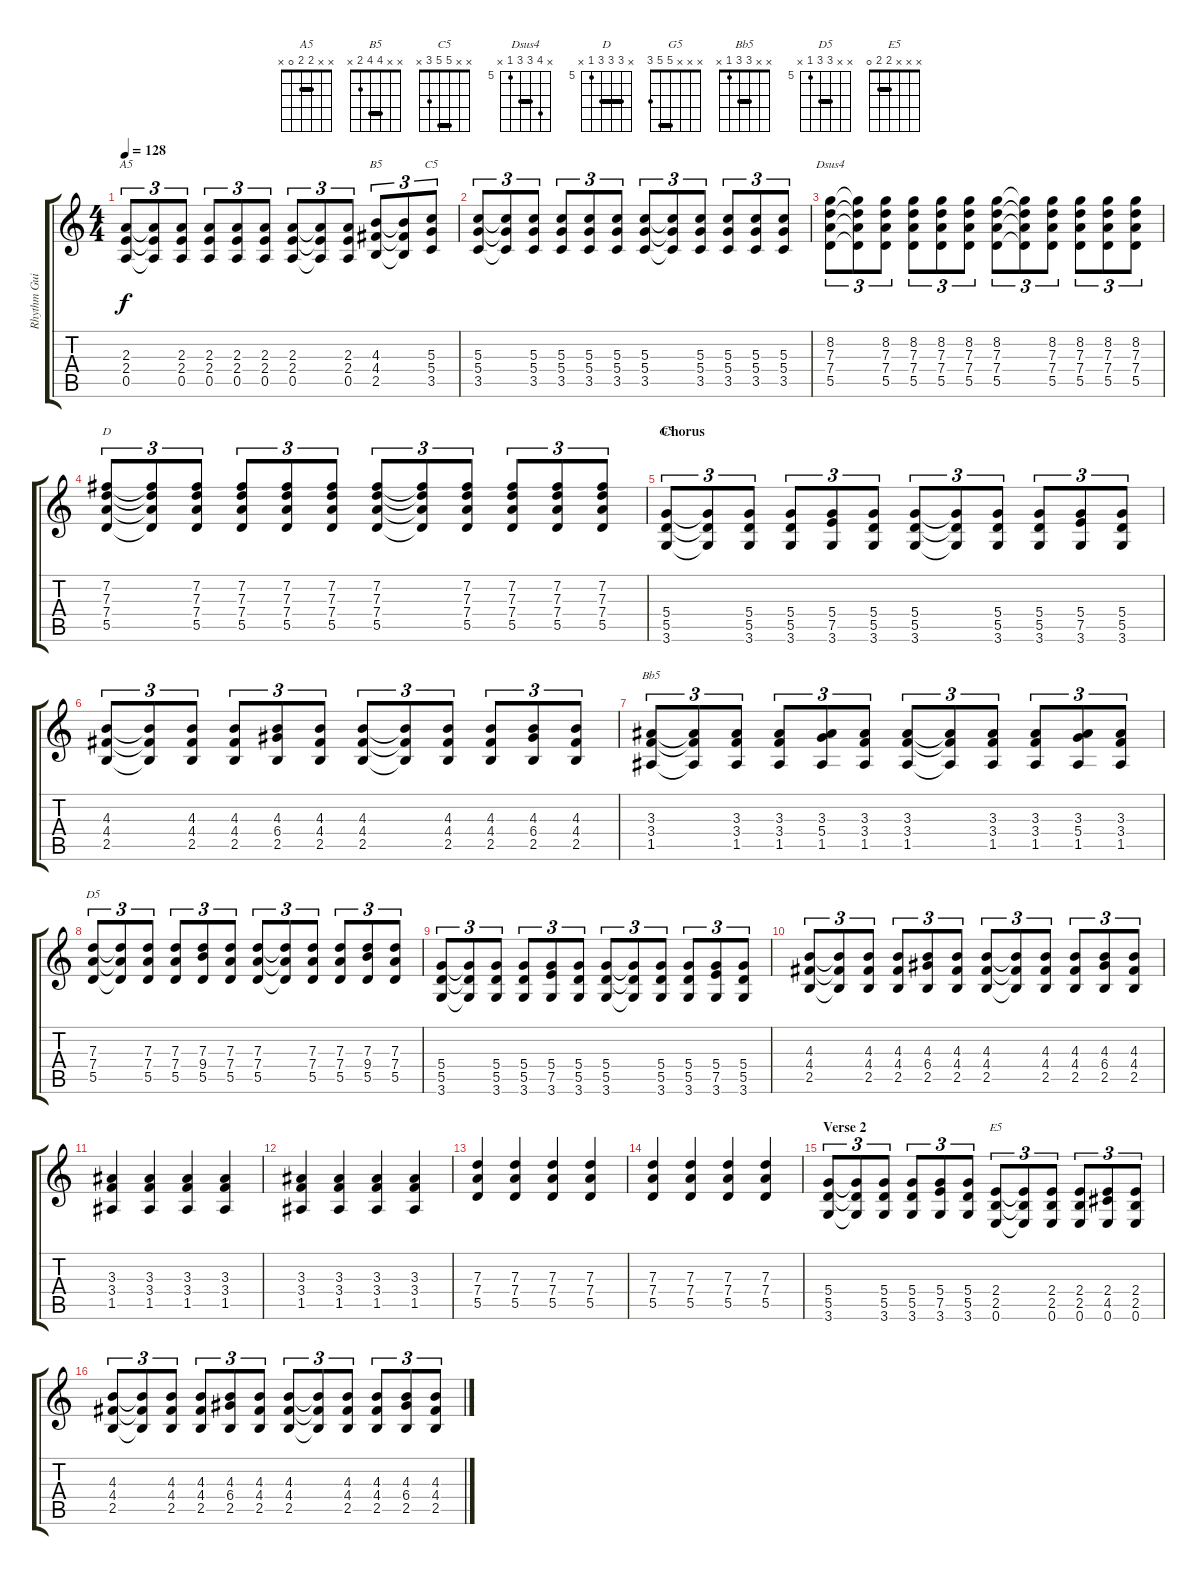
\track ("Rhythm Guitar" "Rhythm Gui") {instrument overdrivenguitar}
\staff {score tabs}
\tuning (E4 B3 G3 D3 A2 E2) {hide}
\chord ("A5" x x 2 2 0 x) {barre 2}
\chord ("B5" x x 4 4 2 x) {barre 4}
\chord ("C5" x x 5 5 3 x) {barre 5}
\chord ("Dsus4" x 8 7 7 5 x) {firstfret 5 barre 7}
\chord ("D" x 7 7 7 5 x) {firstfret 5 barre 7}
\chord ("G5" x x x 5 5 3) {barre 5}
\chord ("Bb5" x x 3 3 1 x) {barre 3}
\chord ("D5" x x 7 7 5 x) {firstfret 5 barre 7}
\chord ("E5" x x x 2 2 0) {barre 2}
\ts (4 4)
\tempo 128
\clef g2
\ks c
(2.3 2.4 0.5).8{tu (3 2) ch "A5" dy f} (2.3{t} 2.4{t} 0.5{t}).8{tu (3 2)} (2.3 2.4 0.5).8{tu (3 2)} (2.3 2.4 0.5).8{tu (3 2)} (2.3 2.4 0.5).8{tu (3 2)} (2.3 2.4 0.5).8{tu (3 2)} (2.3 2.4 0.5).8{tu (3 2)} (2.3{t} 2.4{t} 0.5{t}).8{tu (3 2)} (2.3 2.4 0.5).8{tu (3 2)} (4.3 4.4 2.5).8{tu (3 2) ch "B5"} (4.3{t} 4.4{t} 2.5{t}).8{tu (3 2)} (5.3 5.4 3.5).8{tu (3 2) ch "C5"} |
(5.3 5.4 3.5).8{tu (3 2)} (5.3{t} 5.4{t} 3.5{t}).8{tu (3 2)} (5.3 5.4 3.5).8{tu (3 2)} (5.3 5.4 3.5).8{tu (3 2)} (5.3 5.4 3.5).8{tu (3 2)} (5.3 5.4 3.5).8{tu (3 2)} (5.3 5.4 3.5).8{tu (3 2)} (5.3{t} 5.4{t} 3.5{t}).8{tu (3 2)} (5.3 5.4 3.5).8{tu (3 2)} (5.3 5.4 3.5).8{tu (3 2)} (5.3 5.4 3.5).8{tu (3 2)} (5.3 5.4 3.5).8{tu (3 2)} |
(8.2 7.3 7.4 5.5).8{tu (3 2) ch "Dsus4"} (8.2{t} 7.3{t} 7.4{t} 5.5{t}).8{tu (3 2)} (8.2 7.3 7.4 5.5).8{tu (3 2)} (8.2 7.3 7.4 5.5).8{tu (3 2)} (8.2 7.3 7.4 5.5).8{tu (3 2)} (8.2 7.3 7.4 5.5).8{tu (3 2)} (8.2 7.3 7.4 5.5).8{tu (3 2)} (8.2{t} 7.3{t} 7.4{t} 5.5{t}).8{tu (3 2)} (8.2 7.3 7.4 5.5).8{tu (3 2)} (8.2 7.3 7.4 5.5).8{tu (3 2)} (8.2 7.3 7.4 5.5).8{tu (3 2)} (8.2 7.3 7.4 5.5).8{tu (3 2)} |
(7.2 7.3 7.4 5.5).8{tu (3 2) ch "D"} (7.2{t} 7.3{t} 7.4{t} 5.5{t}).8{tu (3 2)} (7.2 7.3 7.4 5.5).8{tu (3 2)} (7.2 7.3 7.4 5.5).8{tu (3 2)} (7.2 7.3 7.4 5.5).8{tu (3 2)} (7.2 7.3 7.4 5.5).8{tu (3 2)} (7.2 7.3 7.4 5.5).8{tu (3 2)} (7.2{t} 7.3{t} 7.4{t} 5.5{t}).8{tu (3 2)} (7.2 7.3 7.4 5.5).8{tu (3 2)} (7.2 7.3 7.4 5.5).8{tu (3 2)} (7.2 7.3 7.4 5.5).8{tu (3 2)} (7.2 7.3 7.4 5.5).8{tu (3 2)} |
\section ("" "Chorus")
(5.4 5.5 3.6).8{tu (3 2) ch "G5"} (5.4{t} 5.5{t} 3.6{t}).8{tu (3 2)} (5.4 5.5 3.6).8{tu (3 2)} (5.4 5.5 3.6).8{tu (3 2)} (5.4 7.5 3.6).8{tu (3 2)} (5.4 5.5 3.6).8{tu (3 2)} (5.4 5.5 3.6).8{tu (3 2)} (5.4{t} 5.5{t} 3.6{t}).8{tu (3 2)} (5.4 5.5 3.6).8{tu (3 2)} (5.4 5.5 3.6).8{tu (3 2)} (5.4 7.5 3.6).8{tu (3 2)} (5.4 5.5 3.6).8{tu (3 2)} |
(4.3 4.4 2.5).8{tu (3 2)} (4.3{t} 4.4{t} 2.5{t}).8{tu (3 2)} (4.3 4.4 2.5).8{tu (3 2)} (4.3 4.4 2.5).8{tu (3 2)} (4.3 6.4 2.5).8{tu (3 2)} (4.3 4.4 2.5).8{tu (3 2)} (4.3 4.4 2.5).8{tu (3 2)} (4.3{t} 4.4{t} 2.5{t}).8{tu (3 2)} (4.3 4.4 2.5).8{tu (3 2)} (4.3 4.4 2.5).8{tu (3 2)} (4.3 6.4 2.5).8{tu (3 2)} (4.3 4.4 2.5).8{tu (3 2)} |
(3.3 3.4 1.5).8{tu (3 2) ch "Bb5"} (3.3{t} 3.4{t} 1.5{t}).8{tu (3 2)} (3.3 3.4 1.5).8{tu (3 2)} (3.3 3.4 1.5).8{tu (3 2)} (3.3 5.4 1.5).8{tu (3 2)} (3.3 3.4 1.5).8{tu (3 2)} (3.3 3.4 1.5).8{tu (3 2)} (3.3{t} 3.4{t} 1.5{t}).8{tu (3 2)} (3.3 3.4 1.5).8{tu (3 2)} (3.3 3.4 1.5).8{tu (3 2)} (3.3 5.4 1.5).8{tu (3 2)} (3.3 3.4 1.5).8{tu (3 2)} |
(7.3 7.4 5.5).8{tu (3 2) ch "D5"} (7.3{t} 7.4{t} 5.5{t}).8{tu (3 2)} (7.3 7.4 5.5).8{tu (3 2)} (7.3 7.4 5.5).8{tu (3 2)} (7.3 9.4 5.5).8{tu (3 2)} (7.3 7.4 5.5).8{tu (3 2)} (7.3 7.4 5.5).8{tu (3 2)} (7.3{t} 7.4{t} 5.5{t}).8{tu (3 2)} (7.3 7.4 5.5).8{tu (3 2)} (7.3 7.4 5.5).8{tu (3 2)} (7.3 9.4 5.5).8{tu (3 2)} (7.3 7.4 5.5).8{tu (3 2)} |
(5.4 5.5 3.6).8{tu (3 2)} (5.4{t} 5.5{t} 3.6{t}).8{tu (3 2)} (5.4 5.5 3.6).8{tu (3 2)} (5.4 5.5 3.6).8{tu (3 2)} (5.4 7.5 3.6).8{tu (3 2)} (5.4 5.5 3.6).8{tu (3 2)} (5.4 5.5 3.6).8{tu (3 2)} (5.4{t} 5.5{t} 3.6{t}).8{tu (3 2)} (5.4 5.5 3.6).8{tu (3 2)} (5.4 5.5 3.6).8{tu (3 2)} (5.4 7.5 3.6).8{tu (3 2)} (5.4 5.5 3.6).8{tu (3 2)} |
(4.3 4.4 2.5).8{tu (3 2)} (4.3{t} 4.4{t} 2.5{t}).8{tu (3 2)} (4.3 4.4 2.5).8{tu (3 2)} (4.3 4.4 2.5).8{tu (3 2)} (4.3 6.4 2.5).8{tu (3 2)} (4.3 4.4 2.5).8{tu (3 2)} (4.3 4.4 2.5).8{tu (3 2)} (4.3{t} 4.4{t} 2.5{t}).8{tu (3 2)} (4.3 4.4 2.5).8{tu (3 2)} (4.3 4.4 2.5).8{tu (3 2)} (4.3 6.4 2.5).8{tu (3 2)} (4.3 4.4 2.5).8{tu (3 2)} |
(3.3 3.4 1.5).4 (3.3 3.4 1.5).4 (3.3 3.4 1.5).4 (3.3 3.4 1.5).4 |
(3.3 3.4 1.5).4 (3.3 3.4 1.5).4 (3.3 3.4 1.5).4 (3.3 3.4 1.5).4 |
(7.3 7.4 5.5).4 (7.3 7.4 5.5).4 (7.3 7.4 5.5).4 (7.3 7.4 5.5).4 |
(7.3 7.4 5.5).4 (7.3 7.4 5.5).4 (7.3 7.4 5.5).4 (7.3 7.4 5.5).4 |
\section ("" "Verse 2")
(5.4 5.5 3.6).8{tu (3 2)} (5.4{t} 5.5{t} 3.6{t}).8{tu (3 2)} (5.4 5.5 3.6).8{tu (3 2)} (5.4 5.5 3.6).8{tu (3 2)} (5.4 7.5 3.6).8{tu (3 2)} (5.4 5.5 3.6).8{tu (3 2)} (2.4 2.5 0.6).8{tu (3 2) ch "E5"} (2.4{t} 2.5{t} 0.6{t}).8{tu (3 2)} (2.4 2.5 0.6).8{tu (3 2)} (2.4 2.5 0.6).8{tu (3 2)} (2.4 4.5 0.6).8{tu (3 2)} (2.4 2.5 0.6).8{tu (3 2)} |
(4.3 4.4 2.5).8{tu (3 2)} (4.3{t} 4.4{t} 2.5{t}).8{tu (3 2)} (4.3 4.4 2.5).8{tu (3 2)} (4.3 4.4 2.5).8{tu (3 2)} (4.3 6.4 2.5).8{tu (3 2)} (4.3 4.4 2.5).8{tu (3 2)} (4.3 4.4 2.5).8{tu (3 2)} (4.3{t} 4.4{t} 2.5{t}).8{tu (3 2)} (4.3 4.4 2.5).8{tu (3 2)} (4.3 4.4 2.5).8{tu (3 2)} (4.3 6.4 2.5).8{tu (3 2)} (4.3 4.4 2.5).8{tu (3 2)}
